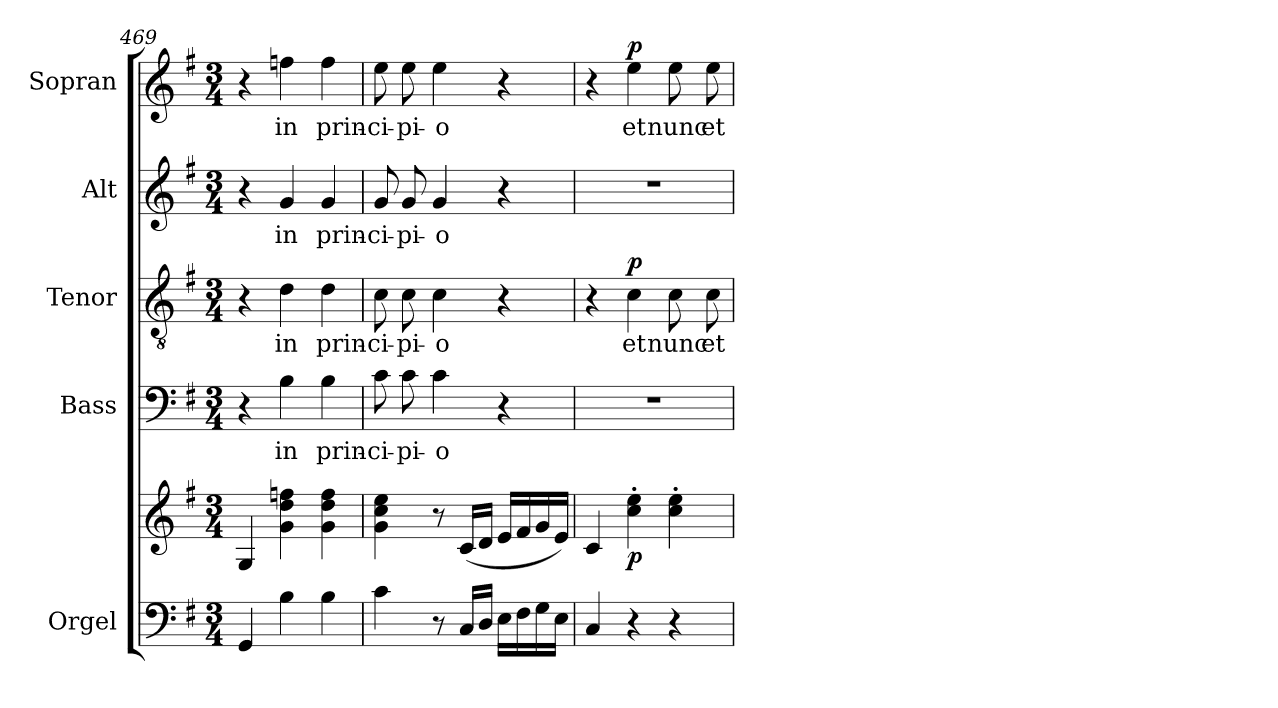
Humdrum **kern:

**kern	**kern	**dynam	**kern	**text	**kern	**text	**dynam	**kern	**text	**kern	**text	**dynam
*part5	*part5	*part5	*part4	*part4	*part3	*part3	*part3	*part2	*part2	*part1	*part1	*part1
*staff6	*staff5	*staff5/6	*staff4	*staff4	*staff3	*staff3	*staff3	*staff2	*staff2	*staff1	*staff1	*staff1
*I"Orgel	*	*	*I"Bass	*	*I"Tenor	*	*	*I"Alt	*	*I"Sopran	*	*
*I'Org.	*	*	*I'B.	*	*I'T.	*	*	*I'A.	*	*I'S.	*	*
*clefF4	*clefG2	*	*clefF4	*	*clefGv2	*	*	*clefG2	*	*clefG2	*	*
*k[f#]	*k[f#]	*	*k[f#]	*	*k[f#]	*	*	*k[f#]	*	*k[f#]	*	*
*G:	*G:	*	*G:	*	*G:	*	*	*G:	*	*G:	*	*
*M3/4	*M3/4	*	*M3/4	*	*M3/4	*	*	*M3/4	*	*M3/4	*	*
=469	=469	=469	=469	=469	=469	=469	=469	=469	=469	=469	=469	=469
4GG/	4G/	.	4r	.	4r	.	.	4r	.	4r	.	.
!	!	!	!	!LO:LY:b	!	!LO:LY:b	!	!	!LO:LY:b	!	!LO:LY:b	!
4B\	4g\ 4dd\ 4ffn\	.	4B\	in	4d\	in	.	4g/	in	4ffn\	in	.
!	!	!	!	!LO:LY:b	!	!LO:LY:b	!	!	!LO:LY:b	!	!LO:LY:b	!
4B\	4g\ 4dd\ 4ff\	.	4B\	prin-	4d\	prin-	.	4g/	prin-	4ff\	prin-	.
!!LO:PB:g=z
=470	=470	=470	=470	=470	=470	=470	=470	=470	=470	=470	=470	=470
!	!	!	!	!LO:LY:b	!	!LO:LY:b	!	!	!LO:LY:b	!	!LO:LY:b	!
4c\	4g\ 4cc\ 4ee\	.	8c\	-ci-	8c\	-ci-	.	8g/	-ci-	8ee\	-ci-	.
!	!	!	!	!LO:LY:b	!	!LO:LY:b	!	!	!LO:LY:b	!	!LO:LY:b	!
.	.	.	8c\	-pi-	8c\	-pi-	.	8g/	-pi-	8ee\	-pi-	.
!	!	!	!	!LO:LY:b	!	!LO:LY:b	!	!	!LO:LY:b	!	!LO:LY:b	!
8r	8r	.	4c\	-o	4c\	-o	.	4g/	-o	4ee\	-o	.
16C/LL	(<16c/LL	.	.	.	.	.	.	.	.	.	.	.
16D/JJ	16d/JJ	.	.	.	.	.	.	.	.	.	.	.
16E\LL	16e/LL	.	4r	.	4r	.	.	4r	.	4r	.	.
16F#\	16f#/	.	.	.	.	.	.	.	.	.	.	.
16G\	16g/	.	.	.	.	.	.	.	.	.	.	.
16E\JJ	16e/JJ)	.	.	.	.	.	.	.	.	.	.	.
=471	=471	=471	=471	=471	=471	=471	=471	=471	=471	=471	=471	=471
4C/	4c/	.	2.r	.	4r	.	.	2.r	.	4r	.	.
!	!	!LO:DY:b	!	!	!	!LO:LY:b	!LO:DY:a	!	!	!	!LO:LY:b	!LO:DY:a
4r	4cc\'> 4ee\'>	p	.	.	4c\	et	p	.	.	4ee\	et	p
!	!	!	!	!	!	!LO:LY:b	!	!	!	!	!LO:LY:b	!
4r	4cc\'> 4ee\'>	.	.	.	8c\	nunc	.	.	.	8ee\	nunc	.
!	!	!	!	!	!	!LO:LY:b	!	!	!	!	!LO:LY:b	!
.	.	.	.	.	8c\	et	.	.	.	8ee\	et	.
=	=	=	=	=	=	=	=	=	=	=	=	=
*-	*-	*-	*-	*-	*-	*-	*-	*-	*-	*-	*-	*-
